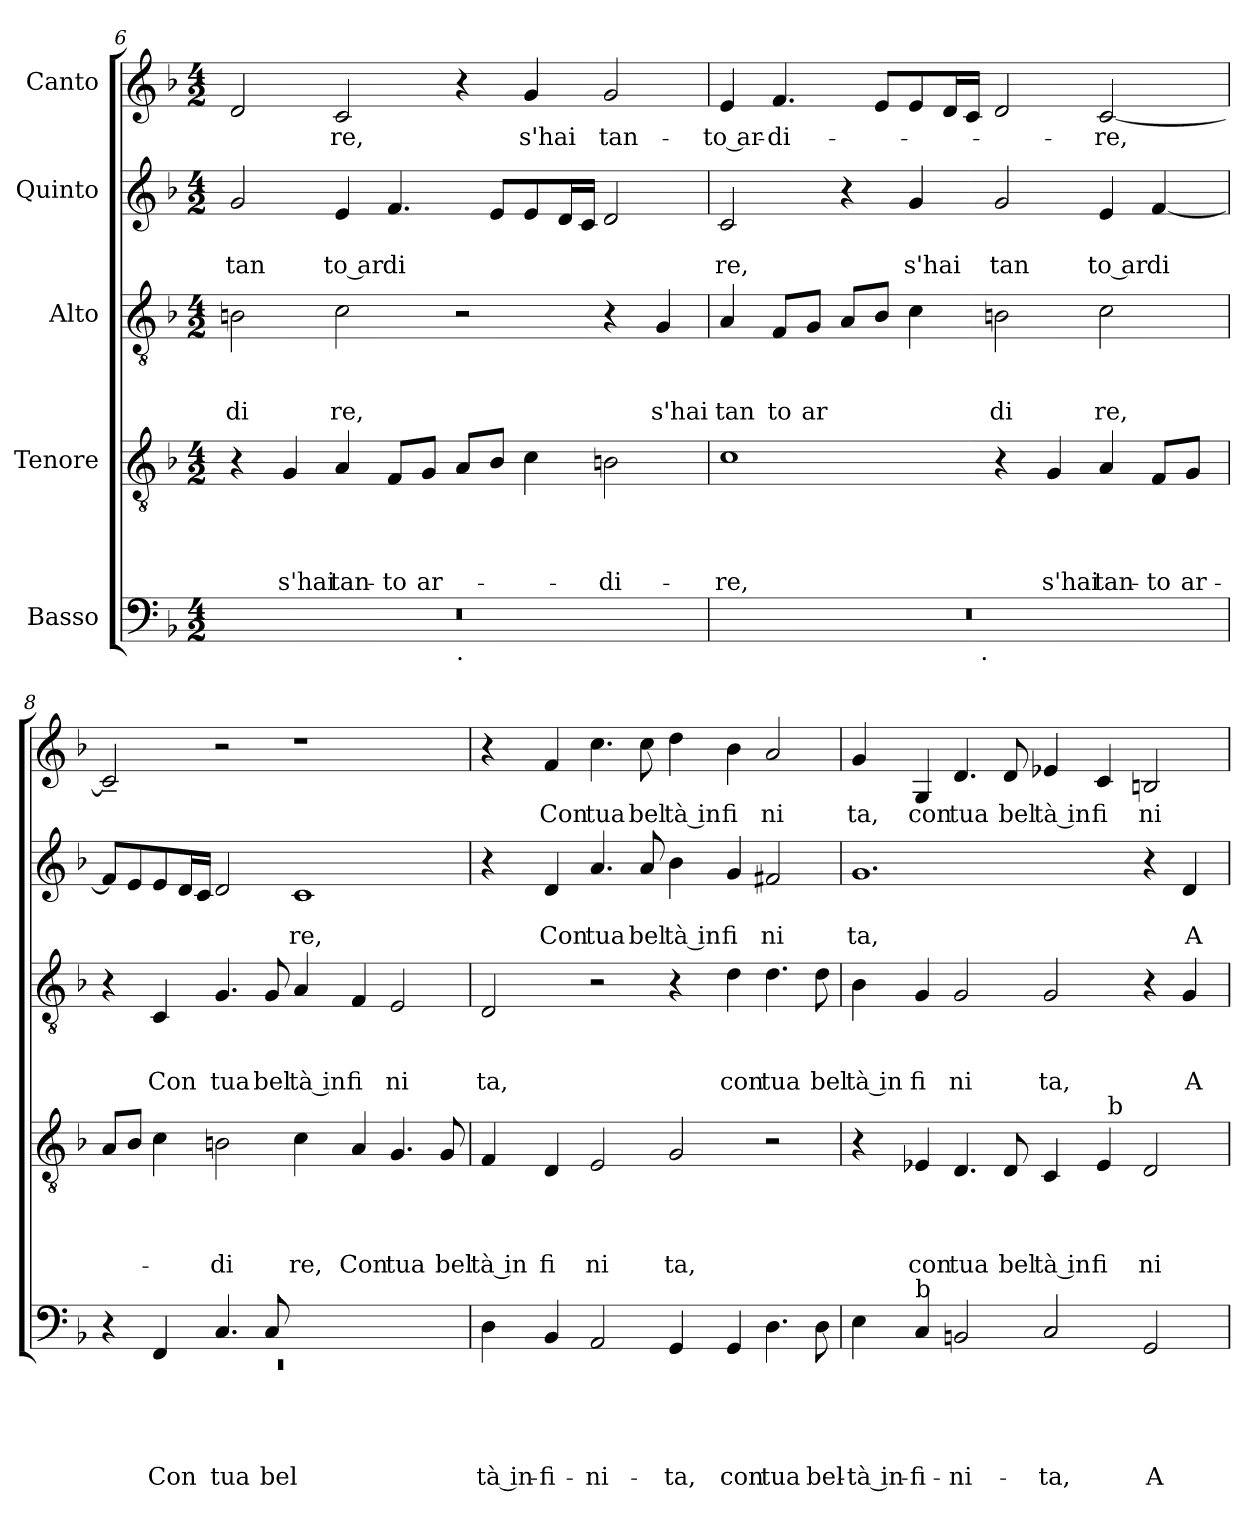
**kern	**text	**text	**text	**text	**text	**kern	**text	**text	**text	**text	**kern	**text	**text	**text	**kern	**text	**text	**kern	**text
*part5	*part5	*part5	*part5	*part5	*part5	*part4	*part4	*part4	*part4	*part4	*part3	*part3	*part3	*part3	*part2	*part2	*part2	*part1	*part1
*staff5	*staff5	*staff5	*staff5	*staff5	*staff5	*staff4	*staff4	*staff4	*staff4	*staff4	*staff3	*staff3	*staff3	*staff3	*staff2	*staff2	*staff2	*staff1	*staff1
*I"Basso	*	*	*	*	*	*I"Tenore	*	*	*	*	*I"Alto	*	*	*	*I"Quinto	*	*	*I"Canto	*
*clefF4	*	*	*	*	*	*clefGv2	*	*	*	*	*clefGv2	*	*	*	*clefG2	*	*	*clefG2	*
*k[b-]	*	*	*	*	*	*k[b-]	*	*	*	*	*k[b-]	*	*	*	*k[b-]	*	*	*k[b-]	*
*F:	*	*	*	*	*	*F:	*	*	*	*	*F:	*	*	*	*F:	*	*	*F:	*
*M4/2	*	*	*	*	*	*M4/2	*	*	*	*	*M4/2	*	*	*	*M4/2	*	*	*M4/2	*
=6	=6	=6	=6	=6	=6	=6	=6	=6	=6	=6	=6	=6	=6	=6	=6	=6	=6	=6	=6
!	!	!	!	!	!	!	!	!	!	!	!	!	!	!LO:LY:b	!	!	!LO:LY:b	!	!
*^	*	*	*	*	*	*	*	*	*	*	*	*	*	*	*	*	*	*	*
0r	1ryy	.	.	.	.	.	4r	.	.	.	.	2Bn\	.	.	di	2g/	.	tan	2d/	.
!	!	!	!	!	!	!	!	!	!	!	!LO:LY:b	!	!	!	!	!	!	!	!	!
.	.	.	.	.	.	.	4G/	.	.	.	s'hai	.	.	.	.	.	.	.	.	.
!	!	!	!	!	!	!	!	!	!	!	!LO:LY:b	!	!	!	!LO:LY:b	!	!	!LO:LY:b:rj	!	!LO:LY:b
.	.	.	.	.	.	.	4A/	.	.	.	tan-	2c\	.	.	re,	4e/	.	to ar	2c/	-re,
!	!	!	!	!	!	!	!	!	!	!	!LO:LY:b	!	!	!	!	!	!	!LO:LY:b	!	!
.	.	.	.	.	.	.	8F/L	.	.	.	-to	.	.	.	.	4.f/	.	di	.	.
!	!	!	!	!	!	!	!	!	!	!	!LO:LY:b	!	!	!	!	!	!	!	!	!
.	.	.	.	.	.	.	8G/J	.	.	.	ar-	.	.	.	.	.	.	.	.	.
!	!LO:TX:b:t=.	!	!	!	!	!	!	!	!	!	!	!	!	!	!	!	!	!	!	!
.	1ryy	.	.	.	.	.	8A/L	.	.	.	.	2r	.	.	.	.	.	.	4r	.
.	.	.	.	.	.	.	8B-/J	.	.	.	.	.	.	.	.	8e/L	.	.	.	.
!	!	!	!	!	!	!	!	!	!	!	!	!	!	!	!	!	!	!	!	!LO:LY:b
.	.	.	.	.	.	.	4c\	.	.	.	.	.	.	.	.	8e/	.	.	4g/	s'hai
.	.	.	.	.	.	.	.	.	.	.	.	.	.	.	.	16d/L	.	.	.	.
.	.	.	.	.	.	.	.	.	.	.	.	.	.	.	.	16c/JJ	.	.	.	.
!	!	!	!	!	!	!	!	!	!	!	!LO:LY:b	!	!	!	!	!	!	!	!	!LO:LY:b
.	.	.	.	.	.	.	2Bn\	.	.	.	-di-	4r	.	.	.	2d/	.	.	2g/	tan-
!	!	!	!	!	!	!	!	!	!	!	!	!	!	!	!LO:LY:b	!	!	!	!	!
.	.	.	.	.	.	.	.	.	.	.	.	4G/	.	.	s'hai	.	.	.	.	.
=7	=7	=7	=7	=7	=7	=7	=7	=7	=7	=7	=7	=7	=7	=7	=7	=7	=7	=7	=7	=7
!	!	!	!	!	!	!	!	!	!	!	!LO:LY:b	!	!	!	!LO:LY:b	!	!	!LO:LY:b	!	!LO:LY:b:rj
0r	2ryy	.	.	.	.	.	1c	.	.	.	-re,	4A/	.	.	tan	2c/	.	re,	4e/	-to ar-
!	!	!	!	!	!	!	!	!	!	!	!	!	!	!	!LO:LY:b	!	!	!	!	!LO:LY:b
.	.	.	.	.	.	.	.	.	.	.	.	8F/L	.	.	to	.	.	.	4.f/	-di-
!	!	!	!	!	!	!	!	!	!	!	!	!	!	!	!LO:LY:b	!	!	!	!	!
.	.	.	.	.	.	.	.	.	.	.	.	8G/J	.	.	ar	.	.	.	.	.
.	4...ryy	.	.	.	.	.	.	.	.	.	.	8A/L	.	.	.	4r	.	.	.	.
.	.	.	.	.	.	.	.	.	.	.	.	8B-/J	.	.	.	.	.	.	8e/L	.
!	!	!	!	!	!	!	!	!	!	!	!	!	!	!	!	!	!	!LO:LY:b	!	!
.	.	.	.	.	.	.	.	.	.	.	.	4c\	.	.	.	4g/	.	s'hai	8e/	.
.	.	.	.	.	.	.	.	.	.	.	.	.	.	.	.	.	.	.	16d/L	.
.	.	.	.	.	.	.	.	.	.	.	.	.	.	.	.	.	.	.	16c/JJ	.
!	!LO:TX:b:t=.	!	!	!	!	!	!	!	!	!	!	!	!	!	!	!	!	!	!	!
.	1ryy	.	.	.	.	.	.	.	.	.	.	.	.	.	.	.	.	.	.	.
!	!	!	!	!	!	!	!	!	!	!	!	!	!	!	!LO:LY:b	!	!	!LO:LY:b	!	!
.	.	.	.	.	.	.	4r	.	.	.	.	2Bn\	.	.	di	2g/	.	tan	2d/	.
!	!	!	!	!	!	!	!	!	!	!	!LO:LY:b	!	!	!	!	!	!	!	!	!
.	.	.	.	.	.	.	4G/	.	.	.	s'hai	.	.	.	.	.	.	.	.	.
!	!	!	!	!	!	!	!	!	!	!	!LO:LY:b	!	!	!	!LO:LY:b	!	!	!LO:LY:b:rj	!	!LO:LY:b
.	.	.	.	.	.	.	4A/	.	.	.	tan-	2c\	.	.	re,	4e/	.	to ar	[<2c/	-re,
!	!	!	!	!	!	!	!	!	!	!	!LO:LY:b	!	!	!	!	!	!	!LO:LY:b	!	!
.	.	.	.	.	.	.	8F/L	.	.	.	-to	.	.	.	.	[<4f/	.	di	.	.
!	!	!	!	!	!	!	!	!	!	!	!LO:LY:b	!	!	!	!	!	!	!	!	!
.	.	.	.	.	.	.	8G/J	.	.	.	ar-	.	.	.	.	.	.	.	.	.
.	32ryy	.	.	.	.	.	.	.	.	.	.	.	.	.	.	.	.	.	.	.
!!LO:LB:g=z
=8	=8	=8	=8	=8	=8	=8	=8	=8	=8	=8	=8	=8	=8	=8	=8	=8	=8	=8	=8	=8
!	!LO:N:vis=1	!	!	!	!	!	!	!	!	!	!	!	!	!	!	!	!	!	!	!
*	*^	*	*	*	*	*	*	*	*	*	*	*	*	*	*	*	*	*	*	*
0ryy	0rEE	4r	.	.	.	.	.	8A/L	.	.	.	.	4r	.	.	.	8f/L]	.	.	2c~</]	.
.	.	.	.	.	.	.	.	8B-/J	.	.	.	.	.	.	.	.	8e/	.	.	.	.
!	!	!	!	!	!	!	!LO:LY:b	!	!	!	!	!	!	!	!	!LO:LY:b	!	!	!	!	!
.	.	4FF/	.	.	.	.	Con	4c\	.	.	.	.	4C/	.	.	Con	8e/	.	.	.	.
.	.	.	.	.	.	.	.	.	.	.	.	.	.	.	.	.	16d/L	.	.	.	.
.	.	.	.	.	.	.	.	.	.	.	.	.	.	.	.	.	16c/JJ	.	.	.	.
!	!	!	!	!	!	!	!LO:LY:b	!	!	!	!	!LO:LY:b	!	!	!	!LO:LY:b	!	!	!	!	!
.	.	4.C/	.	.	.	.	tua	2Bn\	.	.	.	-di	4.G/	.	.	tua	2d/	.	.	2r	.
!	!	!	!	!	!	!	!LO:LY:b	!	!	!	!	!	!	!	!	!LO:LY:b	!	!	!	!	!
.	.	8C/	.	.	.	.	bel-	.	.	.	.	.	8G/	.	.	bel	.	.	.	.	.
!	!	!	!	!	!	!	!	!	!	!	!	!LO:LY:b	!	!	!	!LO:LY:b:rj	!	!	!LO:LY:b	!	!
.	.	1ryy	.	.	.	.	.	4c\	.	.	.	re,	4A/	.	.	tà in	1c	.	re,	1r	.
!	!	!	!	!	!	!	!	!	!	!	!	!LO:LY:b	!	!	!	!LO:LY:b	!	!	!	!	!
.	.	.	.	.	.	.	.	4A/	.	.	.	Con	4F/	.	.	fi	.	.	.	.	.
!	!	!	!	!	!	!	!	!	!	!	!	!LO:LY:b	!	!	!	!LO:LY:b	!	!	!	!	!
.	.	.	.	.	.	.	.	4.G/	.	.	.	tua	2E/	.	.	ni	.	.	.	.	.
!	!	!	!	!	!	!	!	!	!	!	!	!LO:LY:b	!	!	!	!	!	!	!	!	!
.	.	.	.	.	.	.	.	8G/	.	.	.	bel	.	.	.	.	.	.	.	.	.
*v	*v	*v	*	*	*	*	*	*	*	*	*	*	*	*	*	*	*	*	*	*	*
=9	=9	=9	=9	=9	=9	=9	=9	=9	=9	=9	=9	=9	=9	=9	=9	=9	=9	=9	=9
!	!	!	!	!	!LO:LY:b:rj	!	!	!	!	!LO:LY:b:rj	!	!	!	!LO:LY:b	!	!	!	!	!
4D\	.	.	.	.	-tà in-	4F/	.	.	.	tà in	2D/	.	.	ta,	4r	.	.	4r	.
!	!	!	!	!	!LO:LY:b	!	!	!	!	!LO:LY:b	!	!	!	!	!	!	!LO:LY:b	!	!LO:LY:b
4BB-/	.	.	.	.	-fi-	4D/	.	.	.	fi	.	.	.	.	4d/	.	Con	4f/	Con
!	!	!	!	!	!LO:LY:b	!	!	!	!	!LO:LY:b	!	!	!	!	!	!	!LO:LY:b	!	!LO:LY:b
2AA/	.	.	.	.	-ni-	2E/	.	.	.	ni	2r	.	.	.	4.a/	.	tua	4.cc\	tua
!	!	!	!	!	!	!	!	!	!	!	!	!	!	!	!	!	!LO:LY:b	!	!LO:LY:b
.	.	.	.	.	.	.	.	.	.	.	.	.	.	.	8a/	.	bel	8cc\	bel
!	!	!	!	!	!LO:LY:b	!	!	!	!	!LO:LY:b	!	!	!	!	!	!	!LO:LY:b:rj	!	!LO:LY:b:rj
4GG/	.	.	.	.	-ta,	2G/	.	.	.	ta,	4r	.	.	.	4b-\	.	tà in	4dd\	tà in
!	!	!	!	!	!LO:LY:b	!	!	!	!	!	!	!	!	!LO:LY:b	!	!	!LO:LY:b	!	!LO:LY:b
4GG/	.	.	.	.	con	.	.	.	.	.	4d\	.	.	con	4g/	.	fi	4b-\	fi
!	!	!	!	!	!LO:LY:b	!	!	!	!	!	!	!	!	!LO:LY:b	!	!	!LO:LY:b	!	!LO:LY:b
4.D\	.	.	.	.	tua	2r	.	.	.	.	4.d\	.	.	tua	2f#X/	.	ni	2a/	ni
!	!	!	!	!	!LO:LY:b	!	!	!	!	!	!	!	!	!LO:LY:b	!	!	!	!	!
8D\	.	.	.	.	bel-	.	.	.	.	.	8d\	.	.	bel	.	.	.	.	.
=10	=10	=10	=10	=10	=10	=10	=10	=10	=10	=10	=10	=10	=10	=10	=10	=10	=10	=10	=10
!	!	!	!	!	!LO:LY:b:rj	!	!	!	!	!	!	!	!	!LO:LY:b:rj	!	!	!LO:LY:b	!	!LO:LY:b
*	*	*	*	*	*	*^	*	*	*	*	*	*	*	*	*	*	*	*	*
4E\	.	.	.	.	-tà in-	4r	1ryy	.	.	.	.	4B-\	.	.	tà in	1.g	.	ta,	4g/	ta,
!LO:TX:a:t=b	!	!	!	!	!	!	!	!	!	!	!	!	!	!	!	!	!	!	!	!
!	!	!	!	!	!LO:LY:b	!	!	!	!	!	!LO:LY:b	!	!	!	!LO:LY:b	!	!	!	!	!LO:LY:b
4C/	.	.	.	.	-fi-	4E-X/	.	.	.	.	con	4G/	.	.	fi	.	.	.	4G/	con
!	!	!	!	!	!LO:LY:b	!	!	!	!	!	!LO:LY:b	!	!	!	!LO:LY:b	!	!	!	!	!LO:LY:b
2BBn/	.	.	.	.	-ni-	4.D/	.	.	.	.	tua	2G/	.	.	ni	.	.	.	4.d/	tua
!	!	!	!	!	!	!	!	!	!	!	!LO:LY:b	!	!	!	!	!	!	!	!	!LO:LY:b
.	.	.	.	.	.	8D/	.	.	.	.	bel	.	.	.	.	.	.	.	8d/	bel
!	!	!	!	!	!LO:LY:b	!	!	!	!	!	!LO:LY:b:rj	!	!	!	!LO:LY:b	!	!	!	!	!LO:LY:b:rj
2C/	.	.	.	.	-ta,	4C/	4ryy	.	.	.	tà in	2G/	.	.	ta,	.	.	.	4e-X/	tà in
!	!	!	!	!	!	!	!	!	!	!	!LO:LY:b	!	!	!	!	!	!	!	!	!LO:LY:b
.	.	.	.	.	.	4E-/	32ryy	.	.	.	fi	.	.	.	.	.	.	.	4c/	fi
!	!	!	!	!	!	!	!LO:TX:a:t=b	!	!	!	!	!	!	!	!	!	!	!	!	!
.	.	.	.	.	.	.	2ryy	.	.	.	.	.	.	.	.	.	.	.	.	.
!	!	!	!	!	!LO:LY:b	!	!	!	!	!	!LO:LY:b	!	!	!	!	!	!	!	!	!LO:LY:b
2GG/	.	.	.	.	A	2D/	.	.	.	.	ni	4r	.	.	.	4r	.	.	2Bn/	ni
!	!	!	!	!	!	!	!	!	!	!	!	!	!	!	!LO:LY:b	!	!	!LO:LY:b	!	!
.	.	.	.	.	.	.	.	.	.	.	.	4G/	.	.	A	4d/	.	A	.	.
.	.	.	.	.	.	.	8..ryy	.	.	.	.	.	.	.	.	.	.	.	.	.
*	*	*	*	*	*	*v	*v	*	*	*	*	*	*	*	*	*	*	*	*	*
=	=	=	=	=	=	=	=	=	=	=	=	=	=	=	=	=	=	=	=
*-	*-	*-	*-	*-	*-	*-	*-	*-	*-	*-	*-	*-	*-	*-	*-	*-	*-	*-	*-
